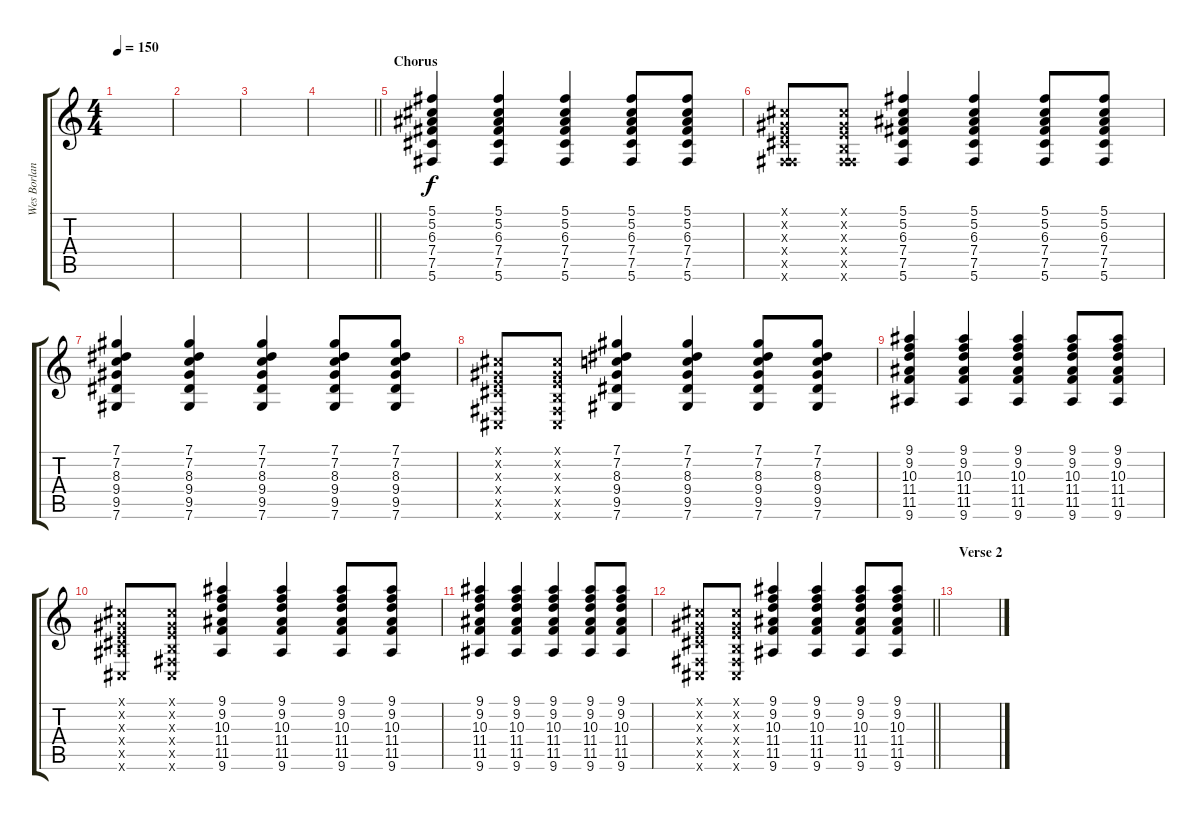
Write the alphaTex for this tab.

\track ("Wes Borland (Akkustik)" "Wes Borlan") {instrument acousticguitarsteel}
\staff {score tabs}
\tuning (Db4 Ab3 E3 B2 Gb2 Db2) {hide}
\ts (4 4)
\tempo 150
\clef g2
\ks c
|
|
|
\barLineRight lightlight
|
\section ("" "Chorus")
(5.1 5.2 6.3 7.4 7.5 5.6).4 (5.1 5.2 6.3 7.4 7.5 5.6).4 (5.1 5.2 6.3 7.4 7.5 5.6).4 (5.1 5.2 6.3 7.4 7.5 5.6).8 (5.1 5.2 6.3 7.4 7.5 5.6).8 |
(0.1{x} 0.2{x} 0.3{x} 2.4{x} 0.5{x} 5.6{x}).8 (0.1{x} 0.2{x} 0.3{x} 0.4{x} 0.5{x} 5.6{x}).8 (5.1 5.2 6.3 7.4 7.5 5.6).4 (5.1 5.2 6.3 7.4 7.5 5.6).4 (5.1 5.2 6.3 7.4 7.5 5.6).8 (5.1 5.2 6.3 7.4 7.5 5.6).8 |
(7.1 7.2 8.3 9.4 9.5 7.6).4 (7.1 7.2 8.3 9.4 9.5 7.6).4 (7.1 7.2 8.3 9.4 9.5 7.6).4 (7.1 7.2 8.3 9.4 9.5 7.6).8 (7.1 7.2 8.3 9.4 9.5 7.6).8 |
(0.1{x} 0.2{x} 0.3{x} 2.4{x} 0.5{x} 0.6{x}).8 (0.1{x} 0.2{x} 0.3{x} 0.4{x} 0.5{x} 0.6{x}).8 (7.1 7.2 8.3 9.4 9.5 7.6).4 (7.1 7.2 8.3 9.4 9.5 7.6).4 (7.1 7.2 8.3 9.4 9.5 7.6).8 (7.1 7.2 8.3 9.4 9.5 7.6).8 |
(9.1 9.2 10.3 11.4 11.5 9.6).4 (9.1 9.2 10.3 11.4 11.5 9.6).4 (9.1 9.2 10.3 11.4 11.5 9.6).4 (9.1 9.2 10.3 11.4 11.5 9.6).8 (9.1 9.2 10.3 11.4 11.5 9.6).8 |
(0.1{x} 0.2{x} 0.3{x} 2.4{x} 4.5{x} 0.6{x}).8 (0.1{x} 0.2{x} 0.3{x} 0.4{x} 0.5{x} 0.6{x}).8 (9.1 9.2 10.3 11.4 11.5 9.6).4 (9.1 9.2 10.3 11.4 11.5 9.6).4 (9.1 9.2 10.3 11.4 11.5 9.6).8 (9.1 9.2 10.3 11.4 11.5 9.6).8 |
(9.1 9.2 10.3 11.4 11.5 9.6).4 (9.1 9.2 10.3 11.4 11.5 9.6).4 (9.1 9.2 10.3 11.4 11.5 9.6).4 (9.1 9.2 10.3 11.4 11.5 9.6).8 (9.1 9.2 10.3 11.4 11.5 9.6).8 |
\barLineRight lightlight
(0.1{x} 0.2{x} 0.3{x} 2.4{x} 0.5{x} 0.6{x}).8 (0.1{x} 0.2{x} 0.3{x} 0.4{x} 0.5{x} 0.6{x}).8 (9.1 9.2 10.3 11.4 11.5 9.6).4 (9.1 9.2 10.3 11.4 11.5 9.6).4 (9.1 9.2 10.3 11.4 11.5 9.6).8 (9.1 9.2 10.3 11.4 11.5 9.6).8 |
\section ("" "Verse 2")
